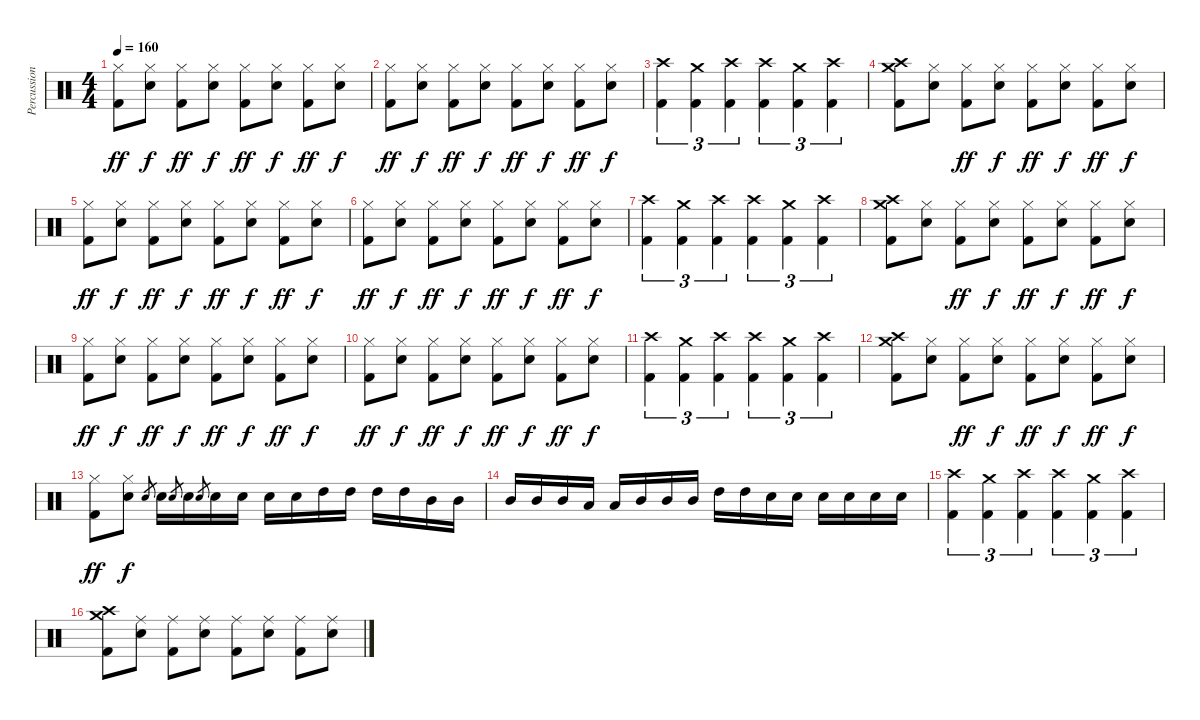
\track ("Percussion" "Percussion") {instrument percussion}
\staff {score}
\articulation defaults
\ts (4 4)
\tempo 160
\clef neutral
\ks c
("Hi-Hat (closed)" "Kick (hit) 2").8{dy ff} ("Hi-Hat (closed)" "Snare (hit) 2").8{dy f} ("Hi-Hat (closed)" "Kick (hit) 2").8{dy ff} ("Hi-Hat (closed)" "Snare (hit) 2").8{dy f} ("Hi-Hat (closed)" "Kick (hit) 2").8{dy ff} ("Hi-Hat (closed)" "Snare (hit) 2").8{dy f} ("Hi-Hat (closed)" "Kick (hit) 2").8{dy ff} ("Hi-Hat (closed)" "Snare (hit) 2").8{dy f} |
("Hi-Hat (closed)" "Kick (hit) 2").8{dy ff} ("Hi-Hat (closed)" "Snare (hit) 2").8{dy f} ("Hi-Hat (closed)" "Kick (hit) 2").8{dy ff} ("Hi-Hat (closed)" "Snare (hit) 2").8{dy f} ("Hi-Hat (closed)" "Kick (hit) 2").8{dy ff} ("Hi-Hat (closed)" "Snare (hit) 2").8{dy f} ("Hi-Hat (closed)" "Kick (hit) 2").8{dy ff} ("Hi-Hat (closed)" "Snare (hit) 2").8{dy f} |
("Crash high (hit)" "Kick (hit) 2").4{tu (3 2)} ("Crash medium (hit)" "Kick (hit) 2").4{tu (3 2)} ("Crash high (hit)" "Kick (hit) 2").4{tu (3 2)} ("Crash high (hit)" "Kick (hit) 2").4{tu (3 2)} ("Crash medium (hit)" "Kick (hit) 2").4{tu (3 2)} ("Crash high (hit)" "Kick (hit) 2").4{tu (3 2)} |
("Crash high (hit)" "Crash medium (hit)" "Kick (hit) 2").8 ("Hi-Hat (closed)" "Snare (hit) 2").8 ("Hi-Hat (closed)" "Kick (hit) 2").8{dy ff} ("Hi-Hat (closed)" "Snare (hit) 2").8{dy f} ("Hi-Hat (closed)" "Kick (hit) 2").8{dy ff} ("Hi-Hat (closed)" "Snare (hit) 2").8{dy f} ("Hi-Hat (closed)" "Kick (hit) 2").8{dy ff} ("Hi-Hat (closed)" "Snare (hit) 2").8{dy f} |
("Hi-Hat (closed)" "Kick (hit) 2").8{dy ff} ("Hi-Hat (closed)" "Snare (hit) 2").8{dy f} ("Hi-Hat (closed)" "Kick (hit) 2").8{dy ff} ("Hi-Hat (closed)" "Snare (hit) 2").8{dy f} ("Hi-Hat (closed)" "Kick (hit) 2").8{dy ff} ("Hi-Hat (closed)" "Snare (hit) 2").8{dy f} ("Hi-Hat (closed)" "Kick (hit) 2").8{dy ff} ("Hi-Hat (closed)" "Snare (hit) 2").8{dy f} |
("Hi-Hat (closed)" "Kick (hit) 2").8{dy ff} ("Hi-Hat (closed)" "Snare (hit) 2").8{dy f} ("Hi-Hat (closed)" "Kick (hit) 2").8{dy ff} ("Hi-Hat (closed)" "Snare (hit) 2").8{dy f} ("Hi-Hat (closed)" "Kick (hit) 2").8{dy ff} ("Hi-Hat (closed)" "Snare (hit) 2").8{dy f} ("Hi-Hat (closed)" "Kick (hit) 2").8{dy ff} ("Hi-Hat (closed)" "Snare (hit) 2").8{dy f} |
("Crash high (hit)" "Kick (hit) 2").4{tu (3 2)} ("Crash medium (hit)" "Kick (hit) 2").4{tu (3 2)} ("Crash high (hit)" "Kick (hit) 2").4{tu (3 2)} ("Crash high (hit)" "Kick (hit) 2").4{tu (3 2)} ("Crash medium (hit)" "Kick (hit) 2").4{tu (3 2)} ("Crash high (hit)" "Kick (hit) 2").4{tu (3 2)} |
("Crash high (hit)" "Crash medium (hit)" "Kick (hit) 2").8 ("Hi-Hat (closed)" "Snare (hit) 2").8 ("Hi-Hat (closed)" "Kick (hit) 2").8{dy ff} ("Hi-Hat (closed)" "Snare (hit) 2").8{dy f} ("Hi-Hat (closed)" "Kick (hit) 2").8{dy ff} ("Hi-Hat (closed)" "Snare (hit) 2").8{dy f} ("Hi-Hat (closed)" "Kick (hit) 2").8{dy ff} ("Hi-Hat (closed)" "Snare (hit) 2").8{dy f} |
("Hi-Hat (closed)" "Kick (hit) 2").8{dy ff} ("Hi-Hat (closed)" "Snare (hit) 2").8{dy f} ("Hi-Hat (closed)" "Kick (hit) 2").8{dy ff} ("Hi-Hat (closed)" "Snare (hit) 2").8{dy f} ("Hi-Hat (closed)" "Kick (hit) 2").8{dy ff} ("Hi-Hat (closed)" "Snare (hit) 2").8{dy f} ("Hi-Hat (closed)" "Kick (hit) 2").8{dy ff} ("Hi-Hat (closed)" "Snare (hit) 2").8{dy f} |
("Hi-Hat (closed)" "Kick (hit) 2").8{dy ff} ("Hi-Hat (closed)" "Snare (hit) 2").8{dy f} ("Hi-Hat (closed)" "Kick (hit) 2").8{dy ff} ("Hi-Hat (closed)" "Snare (hit) 2").8{dy f} ("Hi-Hat (closed)" "Kick (hit) 2").8{dy ff} ("Hi-Hat (closed)" "Snare (hit) 2").8{dy f} ("Hi-Hat (closed)" "Kick (hit) 2").8{dy ff} ("Hi-Hat (closed)" "Snare (hit) 2").8{dy f} |
("Crash high (hit)" "Kick (hit) 2").4{tu (3 2)} ("Crash medium (hit)" "Kick (hit) 2").4{tu (3 2)} ("Crash high (hit)" "Kick (hit) 2").4{tu (3 2)} ("Crash high (hit)" "Kick (hit) 2").4{tu (3 2)} ("Crash medium (hit)" "Kick (hit) 2").4{tu (3 2)} ("Crash high (hit)" "Kick (hit) 2").4{tu (3 2)} |
("Crash high (hit)" "Crash medium (hit)" "Kick (hit) 2").8 ("Hi-Hat (closed)" "Snare (hit) 2").8 ("Hi-Hat (closed)" "Kick (hit) 2").8{dy ff} ("Hi-Hat (closed)" "Snare (hit) 2").8{dy f} ("Hi-Hat (closed)" "Kick (hit) 2").8{dy ff} ("Hi-Hat (closed)" "Snare (hit) 2").8{dy f} ("Hi-Hat (closed)" "Kick (hit) 2").8{dy ff} ("Hi-Hat (closed)" "Snare (hit) 2").8{dy f} |
("Hi-Hat (closed)" "Kick (hit) 2").8{dy ff} ("Hi-Hat (closed)" "Snare (hit) 2").8{dy f} "Snare (hit) 2".8{gr} "Snare (hit) 2".16 "Snare (hit) 2".8{gr} "Snare (hit) 2".16 "Snare (hit) 2".8{gr} "Snare (hit) 2".16 "Snare (hit) 2".16 "Snare (hit) 2".16 "Snare (hit) 2".16 "High Tom (hit)".16 "High Tom (hit)".16 "High Tom (hit)".16 "High Tom (hit)".16 "Mid Tom (hit)".16 "Mid Tom (hit)".16 |
"Mid Tom (hit)".16 "Mid Tom (hit)".16 "Mid Tom (hit)".16 "Low Floor Tom (hit)".16 "Low Floor Tom (hit)".16 "Mid Tom (hit)".16 "Mid Tom (hit)".16 "Mid Tom (hit)".16 "High Tom (hit)".16 "High Tom (hit)".16 "Snare (hit) 2".16 "Snare (hit) 2".16 "Snare (hit) 2".16 "Snare (hit) 2".16 "Snare (hit) 2".16 "Snare (hit) 2".16 |
("Crash high (hit)" "Kick (hit) 2").4{tu (3 2)} ("Crash medium (hit)" "Kick (hit) 2").4{tu (3 2)} ("Crash high (hit)" "Kick (hit) 2").4{tu (3 2)} ("Crash high (hit)" "Kick (hit) 2").4{tu (3 2)} ("Crash medium (hit)" "Kick (hit) 2").4{tu (3 2)} ("Crash high (hit)" "Kick (hit) 2").4{tu (3 2)} |
("Crash high (hit)" "Crash medium (hit)" "Kick (hit) 2").8 ("Ride (middle)" "Snare (hit) 2").8 ("Ride (middle)" "Kick (hit) 2").8 ("Ride (middle)" "Snare (hit) 2").8 ("Ride (middle)" "Kick (hit) 2").8 ("Ride (middle)" "Snare (hit) 2").8 ("Ride (middle)" "Kick (hit) 2").8 ("Ride (middle)" "Snare (hit) 2").8
